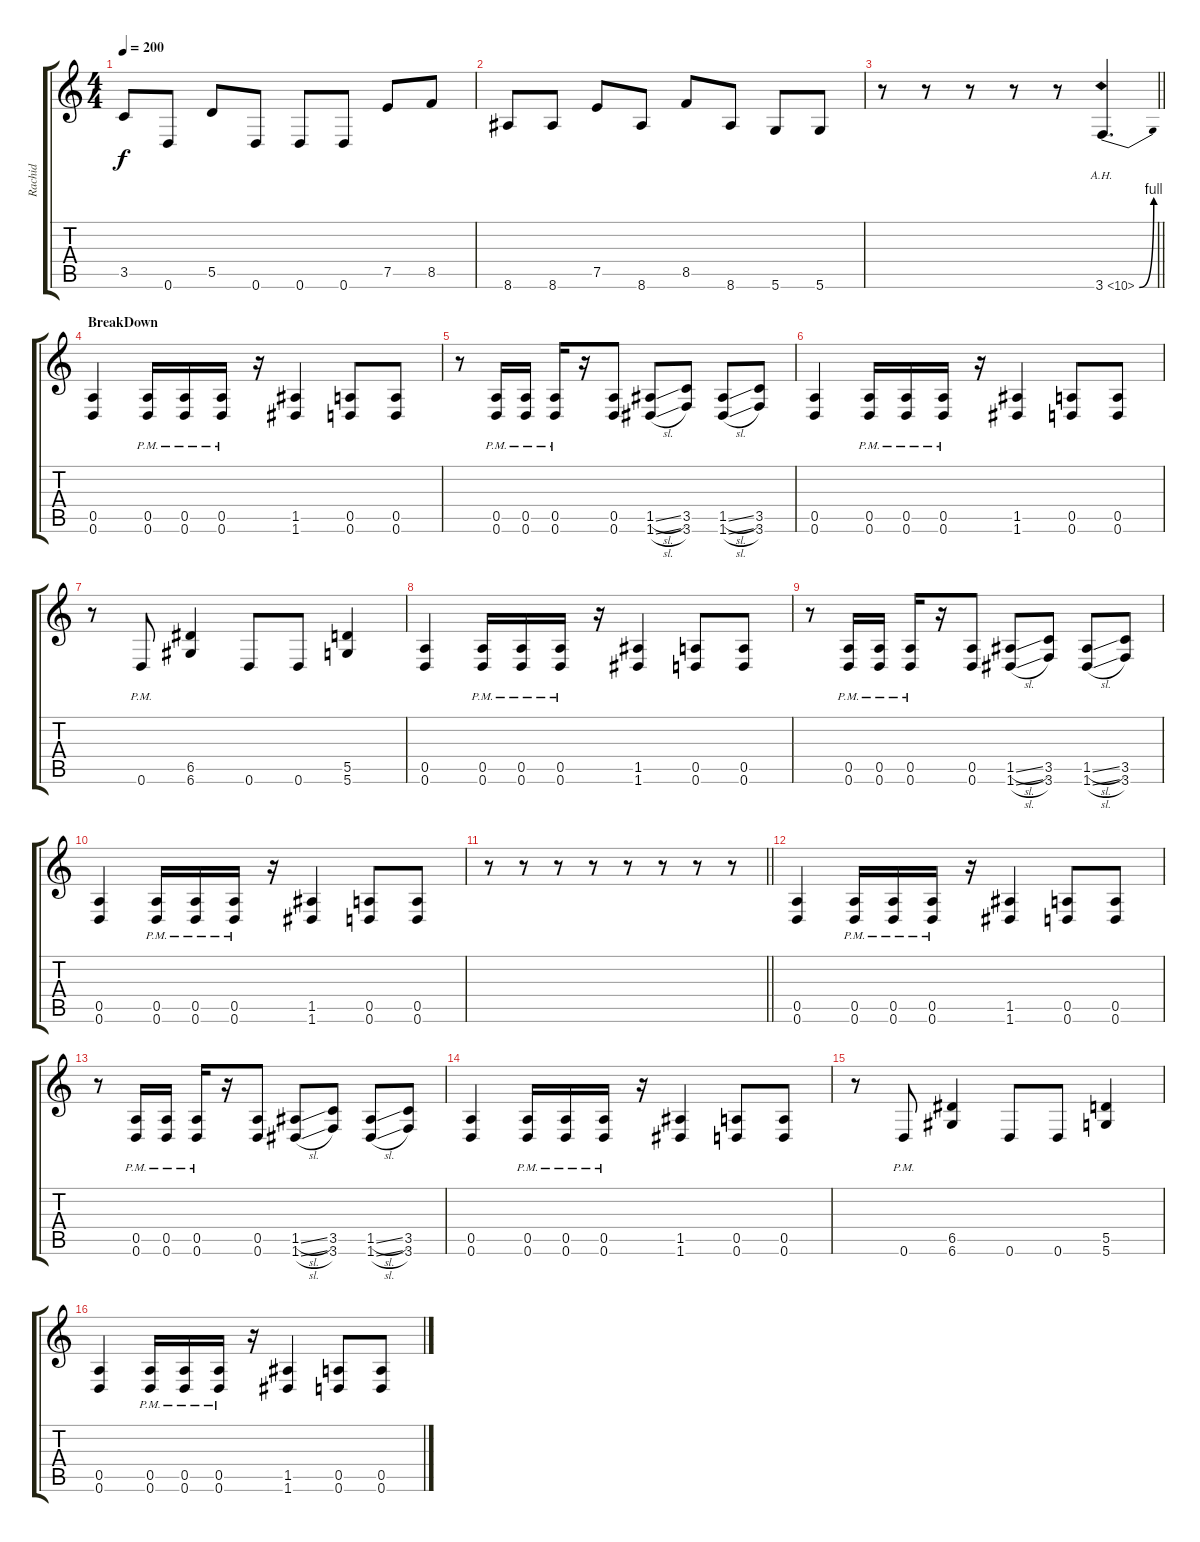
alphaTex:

\track ("Rachid" "Rachid") {instrument distortionguitar}
\staff {score tabs}
\tuning (E4 B3 G3 D3 A2 D2) {hide}
\ts (4 4)
\tempo 200
\clef g2
\ks c
3.5.8{dy f} 0.6.8 5.5.8 0.6.8 0.6.8 0.6.8 7.5.8 8.5.8 |
8.6.8 8.6.8 7.5.8 8.6.8 8.5.8 8.6.8 5.6.8 5.6.8 |
\barLineRight lightlight
r.8 r.8 r.8 r.8 r.8 3.6{be (bend 0 0 60 4) ah 7}.4{d instrument guitarharmonics} |
\section ("" "BreakDown")
(0.5 0.6).4{instrument distortionguitar} (0.5{pm} 0.6{pm}).16 (0.5{pm} 0.6{pm}).16 (0.5{pm} 0.6{pm}).16 r.16 (1.5 1.6).4 (0.5 0.6).8 (0.5 0.6).8 |
r.8 (0.5{pm} 0.6{pm}).16 (0.5{pm} 0.6{pm}).16 (0.5{pm} 0.6{pm}).16 r.16 (0.5 0.6).8 (1.5{sl} 1.6{sl}).8 (3.5 3.6).8 (1.5{sl} 1.6{sl}).8 (3.5 3.6).8 |
(0.5 0.6).4 (0.5{pm} 0.6{pm}).16 (0.5{pm} 0.6{pm}).16 (0.5{pm} 0.6{pm}).16 r.16 (1.5 1.6).4 (0.5 0.6).8 (0.5 0.6).8 |
r.8 0.6{pm}.8 (6.5 6.6).4 0.6.8 0.6.8 (5.5 5.6).4 |
(0.5 0.6).4 (0.5{pm} 0.6{pm}).16 (0.5{pm} 0.6{pm}).16 (0.5{pm} 0.6{pm}).16 r.16 (1.5 1.6).4 (0.5 0.6).8 (0.5 0.6).8 |
r.8 (0.5{pm} 0.6{pm}).16 (0.5{pm} 0.6{pm}).16 (0.5{pm} 0.6{pm}).16 r.16 (0.5 0.6).8 (1.5{sl} 1.6{sl}).8 (3.5 3.6).8 (1.5{sl} 1.6{sl}).8 (3.5 3.6).8 |
(0.5 0.6).4 (0.5{pm} 0.6{pm}).16 (0.5{pm} 0.6{pm}).16 (0.5{pm} 0.6{pm}).16 r.16 (1.5 1.6).4 (0.5 0.6).8 (0.5 0.6).8 |
\barLineRight lightlight
r.8 r.8 r.8 r.8 r.8 r.8 r.8 r.8 |
\section ("" "")
(0.5 0.6).4{instrument distortionguitar} (0.5{pm} 0.6{pm}).16 (0.5{pm} 0.6{pm}).16 (0.5{pm} 0.6{pm}).16 r.16 (1.5 1.6).4 (0.5 0.6).8 (0.5 0.6).8 |
r.8 (0.5{pm} 0.6{pm}).16 (0.5{pm} 0.6{pm}).16 (0.5{pm} 0.6{pm}).16 r.16 (0.5 0.6).8 (1.5{sl} 1.6{sl}).8 (3.5 3.6).8 (1.5{sl} 1.6{sl}).8 (3.5 3.6).8 |
(0.5 0.6).4 (0.5{pm} 0.6{pm}).16 (0.5{pm} 0.6{pm}).16 (0.5{pm} 0.6{pm}).16 r.16 (1.5 1.6).4 (0.5 0.6).8 (0.5 0.6).8 |
r.8 0.6{pm}.8 (6.5 6.6).4 0.6.8 0.6.8 (5.5 5.6).4 |
(0.5 0.6).4 (0.5{pm} 0.6{pm}).16 (0.5{pm} 0.6{pm}).16 (0.5{pm} 0.6{pm}).16 r.16 (1.5 1.6).4 (0.5 0.6).8 (0.5 0.6).8
